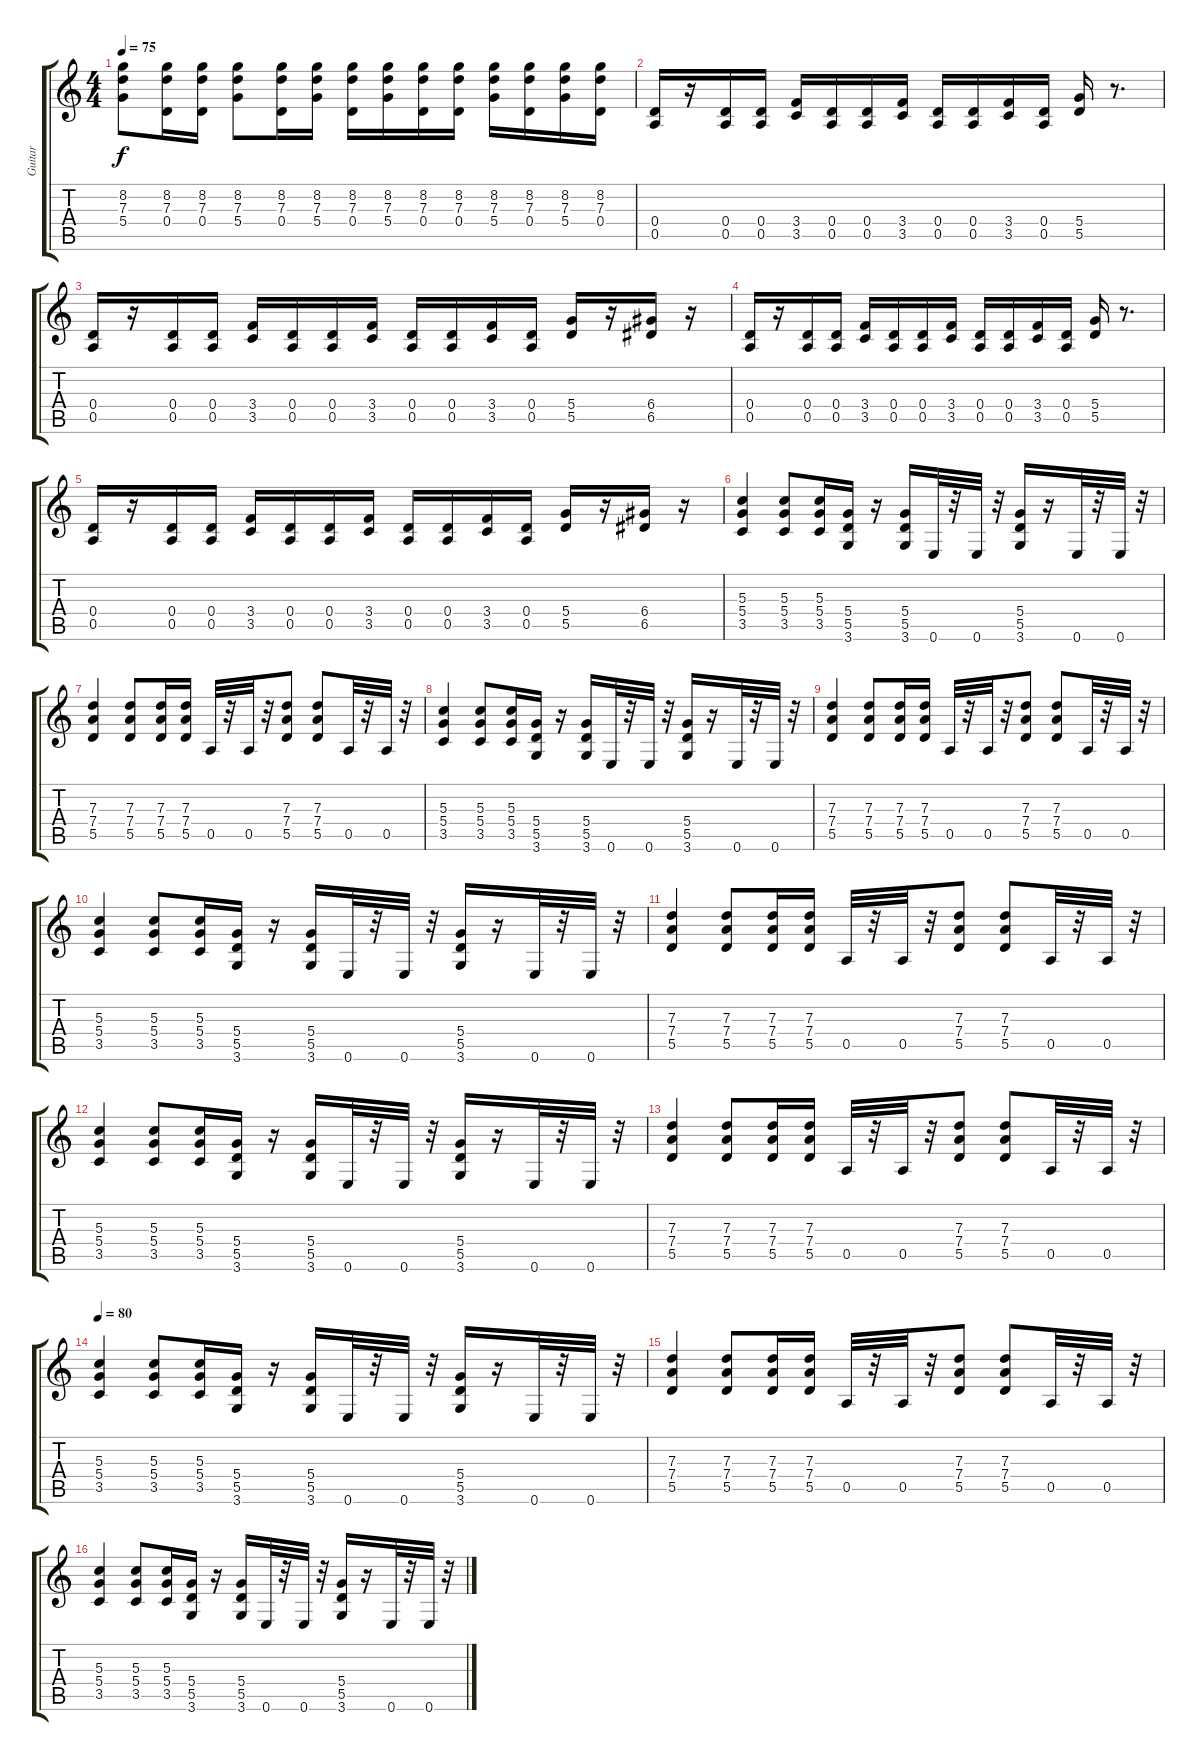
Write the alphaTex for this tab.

\track ("Guitar" "Guitar") {instrument overdrivenguitar}
\staff {score tabs}
\tuning (E4 B3 G3 D3 A2 E2) {hide}
\ts (4 4)
\tempo 75
\clef g2
\ks c
(8.2 7.3 5.4).8{dy f} (8.2 7.3 0.4).16 (8.2 7.3 0.4).16 (8.2 7.3 5.4).8 (8.2 7.3 0.4).16 (8.2 7.3 5.4).16 (8.2 7.3 0.4).16 (8.2 7.3 5.4).16 (8.2 7.3 0.4).16 (8.2 7.3 0.4).16 (8.2 7.3 5.4).16 (8.2 7.3 0.4).16 (8.2 7.3 5.4).16 (8.2 7.3 0.4).16 |
(0.4 0.5).16 r.16 (0.4 0.5).16 (0.4 0.5).16 (3.4 3.5).16 (0.4 0.5).16 (0.4 0.5).16 (3.4 3.5).16 (0.4 0.5).16 (0.4 0.5).16 (3.4 3.5).16 (0.4 0.5).16 (5.4 5.5).16 r.8{d} |
(0.4 0.5).16 r.16 (0.4 0.5).16 (0.4 0.5).16 (3.4 3.5).16 (0.4 0.5).16 (0.4 0.5).16 (3.4 3.5).16 (0.4 0.5).16 (0.4 0.5).16 (3.4 3.5).16 (0.4 0.5).16 (5.4 5.5).16 r.16 (6.4 6.5).16 r.16 |
(0.4 0.5).16 r.16 (0.4 0.5).16 (0.4 0.5).16 (3.4 3.5).16 (0.4 0.5).16 (0.4 0.5).16 (3.4 3.5).16 (0.4 0.5).16 (0.4 0.5).16 (3.4 3.5).16 (0.4 0.5).16 (5.4 5.5).16 r.8{d} |
(0.4 0.5).16 r.16 (0.4 0.5).16 (0.4 0.5).16 (3.4 3.5).16 (0.4 0.5).16 (0.4 0.5).16 (3.4 3.5).16 (0.4 0.5).16 (0.4 0.5).16 (3.4 3.5).16 (0.4 0.5).16 (5.4 5.5).16 r.16 (6.4 6.5).16 r.16 |
(5.3 5.4 3.5).4 (5.3 5.4 3.5).8 (5.3 5.4 3.5).16 (5.4 5.5 3.6).16 r.16 (5.4 5.5 3.6).16 0.6.32 r.32 0.6.32 r.32 (5.4 5.5 3.6).16 r.16 0.6.32 r.32 0.6.32 r.32 |
(7.3 7.4 5.5).4 (7.3 7.4 5.5).8 (7.3 7.4 5.5).16 (7.3 7.4 5.5).16 0.5.32 r.32 0.5.32 r.32 (7.3 7.4 5.5).8 (7.3 7.4 5.5).8 0.5.32 r.32 0.5.32 r.32 |
(5.3 5.4 3.5).4 (5.3 5.4 3.5).8 (5.3 5.4 3.5).16 (5.4 5.5 3.6).16 r.16 (5.4 5.5 3.6).16 0.6.32 r.32 0.6.32 r.32 (5.4 5.5 3.6).16 r.16 0.6.32 r.32 0.6.32 r.32 |
(7.3 7.4 5.5).4 (7.3 7.4 5.5).8 (7.3 7.4 5.5).16 (7.3 7.4 5.5).16 0.5.32 r.32 0.5.32 r.32 (7.3 7.4 5.5).8 (7.3 7.4 5.5).8 0.5.32 r.32 0.5.32 r.32 |
(5.3 5.4 3.5).4 (5.3 5.4 3.5).8 (5.3 5.4 3.5).16 (5.4 5.5 3.6).16 r.16 (5.4 5.5 3.6).16 0.6.32 r.32 0.6.32 r.32 (5.4 5.5 3.6).16 r.16 0.6.32 r.32 0.6.32 r.32 |
(7.3 7.4 5.5).4 (7.3 7.4 5.5).8 (7.3 7.4 5.5).16 (7.3 7.4 5.5).16 0.5.32 r.32 0.5.32 r.32 (7.3 7.4 5.5).8 (7.3 7.4 5.5).8 0.5.32 r.32 0.5.32 r.32 |
(5.3 5.4 3.5).4 (5.3 5.4 3.5).8 (5.3 5.4 3.5).16 (5.4 5.5 3.6).16 r.16 (5.4 5.5 3.6).16 0.6.32 r.32 0.6.32 r.32 (5.4 5.5 3.6).16 r.16 0.6.32 r.32 0.6.32 r.32 |
(7.3 7.4 5.5).4 (7.3 7.4 5.5).8 (7.3 7.4 5.5).16 (7.3 7.4 5.5).16 0.5.32 r.32 0.5.32 r.32 (7.3 7.4 5.5).8 (7.3 7.4 5.5).8 0.5.32 r.32 0.5.32 r.32 |
\tempo 80
(5.3 5.4 3.5).4 (5.3 5.4 3.5).8 (5.3 5.4 3.5).16 (5.4 5.5 3.6).16 r.16 (5.4 5.5 3.6).16 0.6.32 r.32 0.6.32 r.32 (5.4 5.5 3.6).16 r.16 0.6.32 r.32 0.6.32 r.32 |
(7.3 7.4 5.5).4 (7.3 7.4 5.5).8 (7.3 7.4 5.5).16 (7.3 7.4 5.5).16 0.5.32 r.32 0.5.32 r.32 (7.3 7.4 5.5).8 (7.3 7.4 5.5).8 0.5.32 r.32 0.5.32 r.32 |
(5.3 5.4 3.5).4 (5.3 5.4 3.5).8 (5.3 5.4 3.5).16 (5.4 5.5 3.6).16 r.16 (5.4 5.5 3.6).16 0.6.32 r.32 0.6.32 r.32 (5.4 5.5 3.6).16 r.16 0.6.32 r.32 0.6.32 r.32
